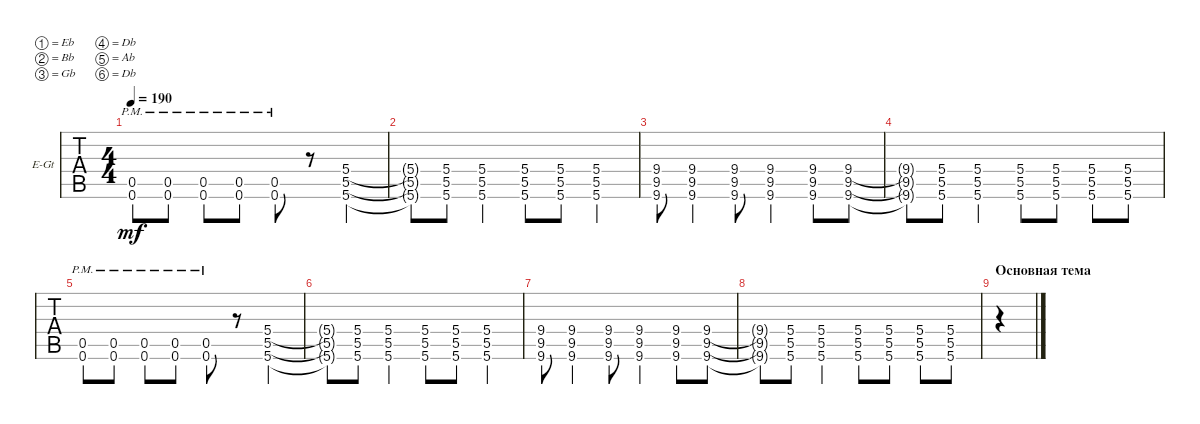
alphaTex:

\defaultSystemsLayout 4
\bracketExtendMode groupsimilarinstruments
\firstSystemTrackNameOrientation horizontal
\otherSystemsTrackNameOrientation horizontal
\track ("Electric Guitar" "E-Gt") {instrument distortionguitar}
\staff {tabs}
\tuning (Eb4 Bb3 Gb3 Db3 Ab2 Db2)
\ts (4 4)
\tempo 190
\clef g2
\ks c
(0.5{pm} 0.6{pm}).8{dy mf} (0.5{pm} 0.6{pm}).8 (0.5{pm} 0.6{pm}).8 (0.5{pm} 0.6{pm}).8 (0.5{pm} 0.6{pm}).8 r.8 (5.4 5.5 5.6).4 |
(5.6{t} 5.5{t} 5.4{t}).8 (5.6 5.5 5.4).8 (5.6 5.5 5.4).4 (5.6 5.5 5.4).8 (5.6 5.5 5.4).8 (5.6 5.5 5.4).4 |
(9.6 9.5 9.4).8 (9.4 9.5 9.6).4 (9.6 9.5 9.4).8 (9.4 9.5 9.6).4 (9.6 9.5 9.4).8 (9.4 9.5 9.6).8 |
(9.4{t} 9.5{t} 9.6{t}).8 (5.6 5.5 5.4).8 (5.4 5.5 5.6).4 (5.6 5.5 5.4).8 (5.6 5.5 5.4).8 (5.6 5.5 5.4).8 (5.6 5.5 5.4).8 |
(0.5{pm} 0.6{pm}).8 (0.5{pm} 0.6{pm}).8 (0.5{pm} 0.6{pm}).8 (0.5{pm} 0.6{pm}).8 (0.5{pm} 0.6{pm}).8 r.8 (5.4 5.5 5.6).4 |
(5.6{t} 5.5{t} 5.4{t}).8 (5.6 5.5 5.4).8 (5.6 5.5 5.4).4 (5.6 5.5 5.4).8 (5.6 5.5 5.4).8 (5.6 5.5 5.4).4 |
(9.6 9.5 9.4).8 (9.4 9.5 9.6).4 (9.6 9.5 9.4).8 (9.4 9.5 9.6).4 (9.6 9.5 9.4).8 (9.4 9.5 9.6).8 |
(9.4{t} 9.5{t} 9.6{t}).8 (5.6 5.5 5.4).8 (5.4 5.5 5.6).4 (5.6 5.5 5.4).8 (5.6 5.5 5.4).8 (5.6 5.5 5.4).8 (5.6 5.5 5.4).8 |
\section ("" "Основная тема")
